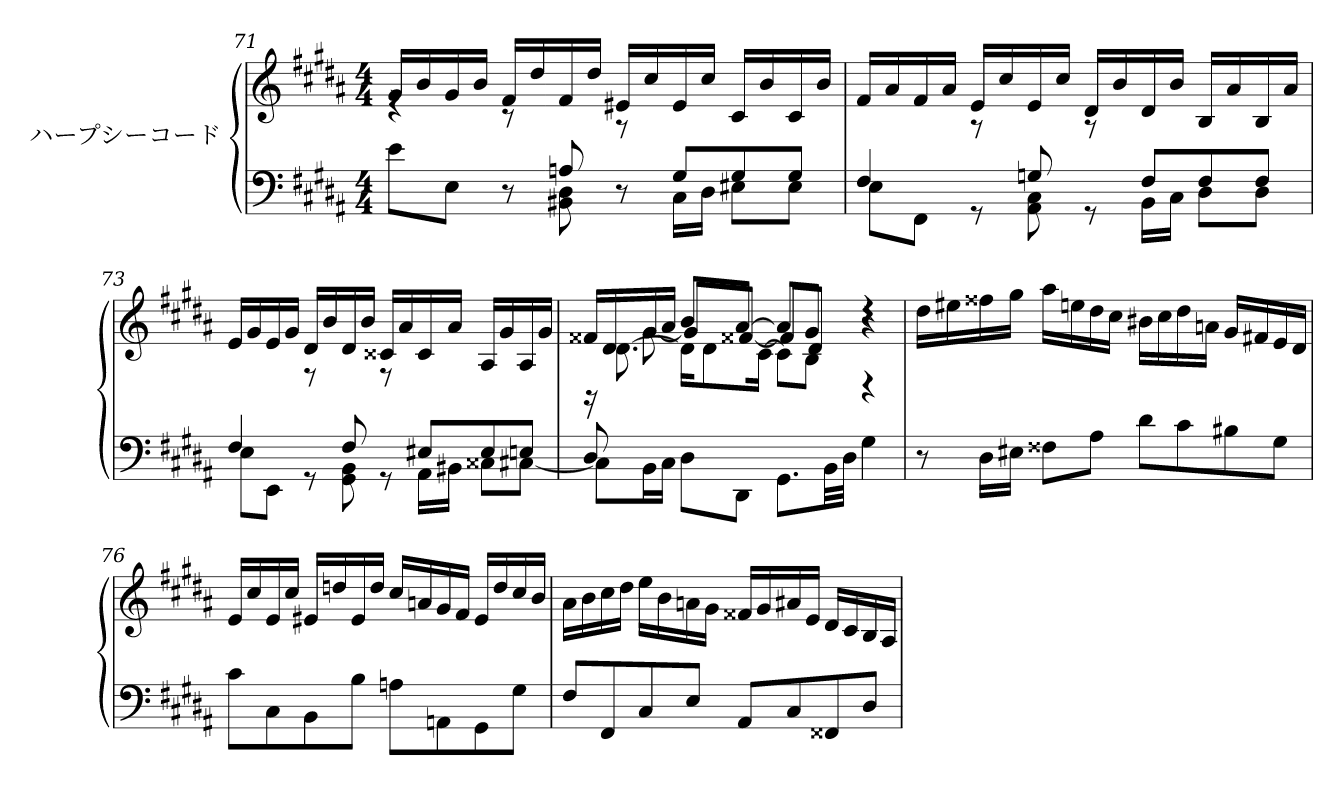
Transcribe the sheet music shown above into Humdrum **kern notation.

**kern	**kern
*part1	*part1
*staff2	*staff1
*I"ハープシーコード	*
!!LO:PB:g=z
*clefF4	*clefG2
*k[f#c#g#d#a#]	*k[f#c#g#d#a#]
*M4/4	*M4/4
=71	=71
*^	*^
4.ryy	8e\L	16g#/LL	4re
.	.	16b/	.
.	8E\J	16g#/	.
.	.	16b/JJ	.
.	8r	16f#/LL	8rc
.	.	16dd#/	.
8An/	8BB#X\ 8D#\	16f#/	8ryy
.	.	16dd#/JJ	.
8ryy	8r	16e#X/LL	8rA
.	.	16cc#/	.
8G#/L	16C#\LL	16e#/	4.ryy
.	16D#\JJ	16cc#/JJ	.
8G#/	8E#X\L	16c#/LL	.
.	.	16b/	.
8G#/J	8E#\J	16c#/	.
.	.	16b/JJ	.
=72	=72	=72	=72
4F#/	8E\L	16f#/LL	4ryy
.	.	16a#/	.
.	8FF#\J	16f#/	.
.	.	16a#/JJ	.
8ryy	8rGG	16e/LL	8rA
.	.	16cc#/	.
8Gn/	8AA#\ 8C#\	16e/	8ryy
.	.	16cc#/JJ	.
8ryy	8rGG	16d#/LL	8rA
.	.	16b/	.
8F#/L	16BB\LL	16d#/	4.ryy
.	16C#\JJ	16b/JJ	.
8F#/	8D#\L	16B/LL	.
.	.	16a#/	.
8F#/J	8D#\J	16B/	.
.	.	16a#/JJ	.
!!LO:LB:g=z	!!
=73	=73	=73	=73
4F#/	8E\L	16e/LL	4ryy
.	.	16g#/	.
.	8EE\J	16e/	.
.	.	16g#/JJ	.
8ryy	8rGG	16d#/LL	8rF
.	.	16b/	.
8F#/	8GG#\ 8BB\	16d#/	8ryy
.	.	16b/JJ	.
8ryy	8rGG	16c##X/LL	8rF
.	.	16a#/	.
8E#X/L	16AA#\LL	16c##/	4.ryy
.	16BB#X\JJ	16a#/JJ	.
8E#/	8C##X\L	16A#/LL	.
.	.	16g#/	.
8En/J	[8C#X\J	16A#/	.
.	.	16g#/JJ	.
=74	=74	=74	=74
*	*	*	*^
8D#/	8C#\L]	16f##X/LL	8ryy	16rBB
.	.	16d#/	.	[8.d#\
2..ryy	16BB\L	16g#/	[8g#\	.
.	16C#\JJ	16a#/JJ	.	.
.	8D#\L	8b/L	8g#/L]	16d#\KL]
.	.	.	.	8d#\
.	8DD#\J	[8a#/J	[8f##X/J	.
.	.	.	.	[16c#\Jk
.	8.GG#\L	8a#/L]	8f##/L]	8c#\L]
.	.	8g#/J	8d#/J	8B\J
.	32BB\LL	.	.	.
.	32D#\JJJ	.	.	.
.	4G#\	4r	4rdd	4rD
*v	*v	*	*	*
*	*v	*v	*v
!!LO:LB:g=z
=75	=75
8r	16dd#\LL
.	16ee#X\
16D#\LL	16ff##X\
16E#X\JJ	16gg#\JJ
8F##X\L	16aa#\LL
.	16een\
8A#\J	16dd#\
.	16cc#\JJ
8d#\L	16b#X\LL
.	16cc#\
8c#\	16dd#\
.	16an\JJ
8B#X\	16g#/LL
.	16f#X/
8G#\J	16e/
.	16d#/JJ
=76	=76
8c#\L	16e/LL
.	16cc#/
8C#\	16e/
.	16cc#/JJ
8BB\	16e#X/LL
.	16ddn/
8B\J	16e#/
.	16dd/JJ
8An\L	16cc#/LL
.	16an/
8AAn\	16g#/
.	16f#/JJ
8GG#\	16e#/LL
.	16dd/
8G#\J	16cc#/
.	16b/JJ
!!LO:LB:g=z
=77	=77
8F#/L	16a#\LL
.	16b\
8FF#/	16cc#\
.	16dd#\JJ
8C#/	16ee\LL
.	16b\
8E/J	16an\
.	16g#\JJ
8AA#/L	16f##X/LL
.	16g#/
8C#/	16a#X/
.	16e/JJ
8FF##X/	16d#/LL
.	16c#/
8D#/J	16B/
.	16A#/JJ
=	=
*-	*-
